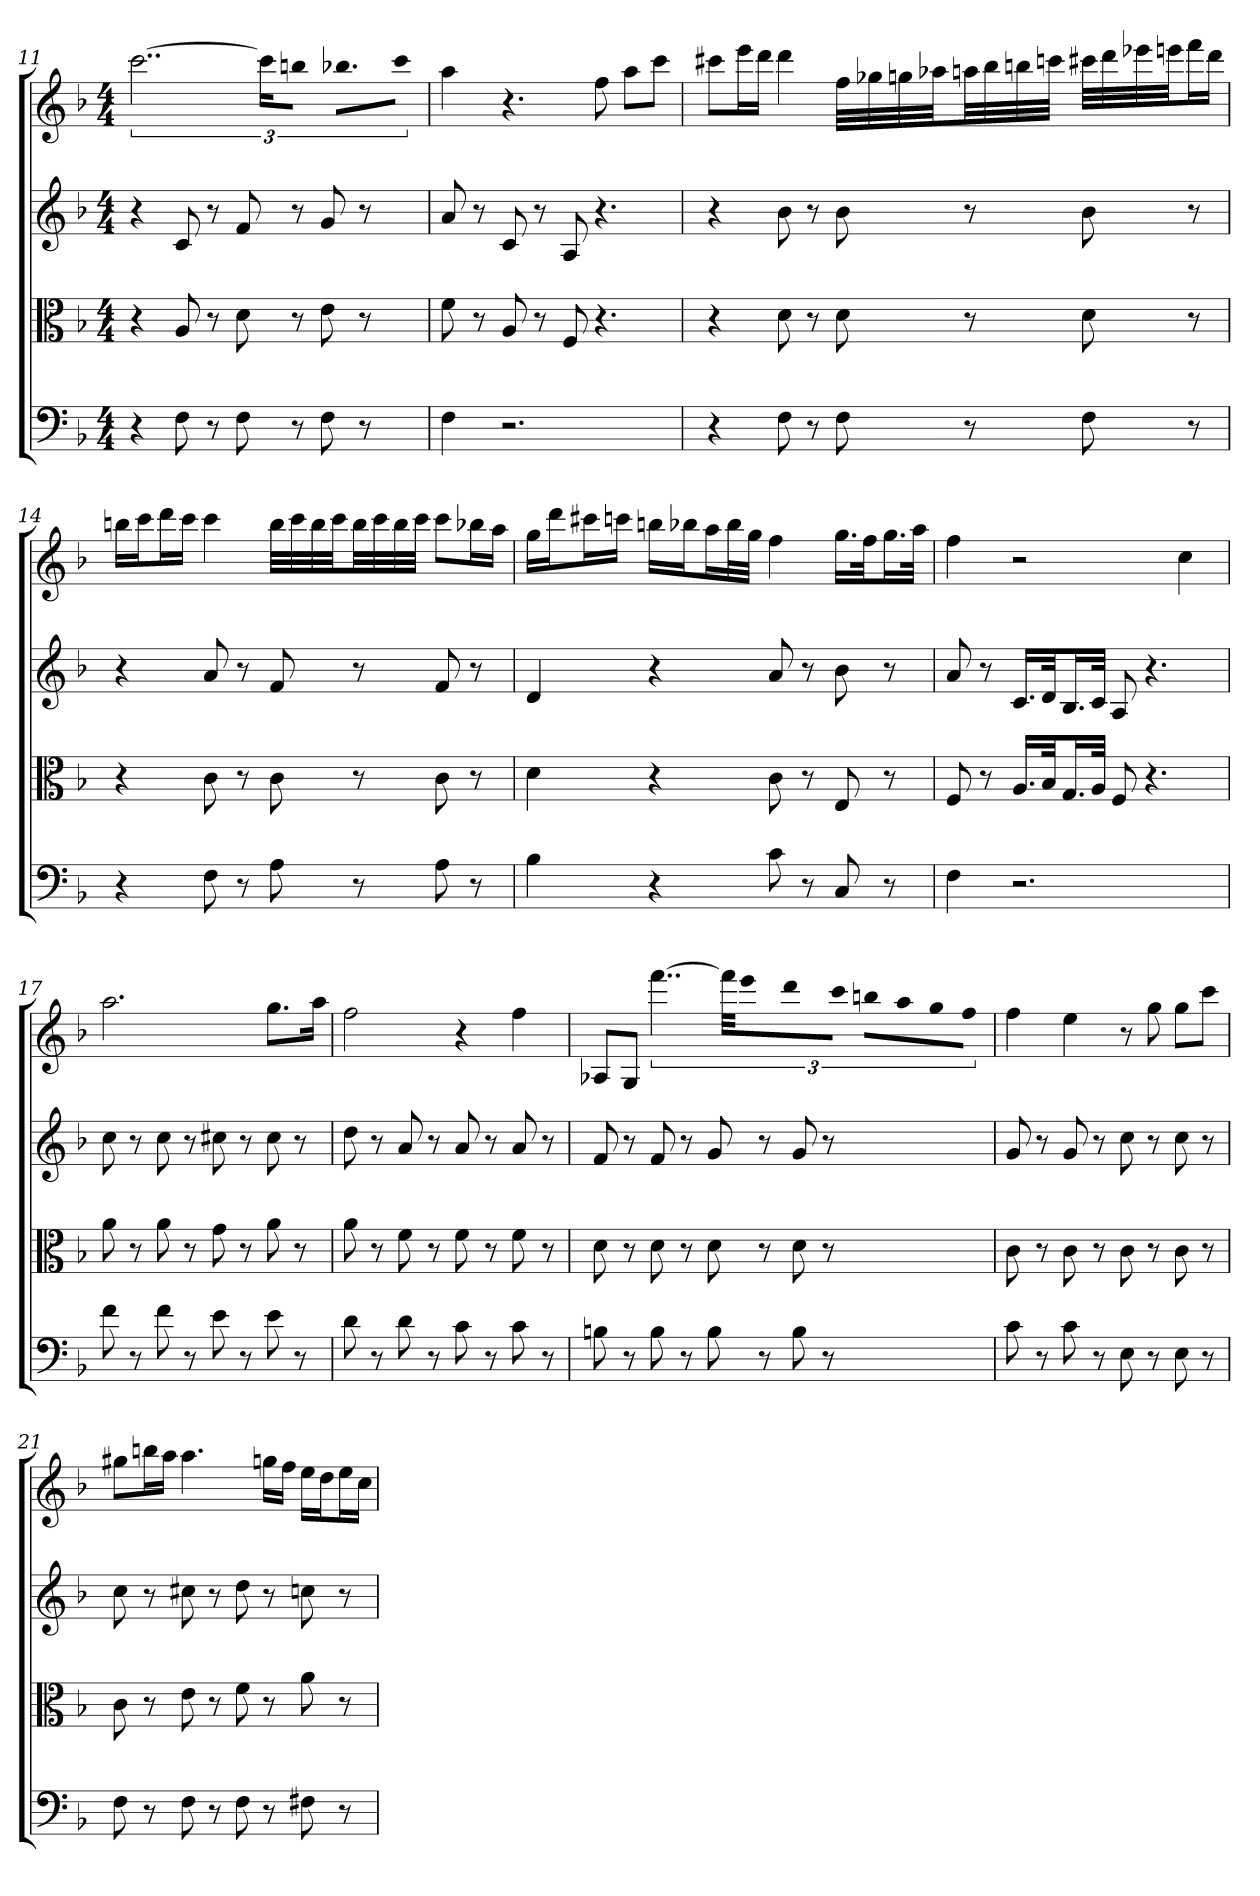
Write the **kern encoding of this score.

**kern	**kern	**kern	**kern
*part4	*part3	*part2	*part1
*staff4	*staff3	*staff2	*staff1
*clefF4	*clefC3	*	*
*k[b-]	*k[b-]	*k[b-]	*k[b-]
*F:	*F:	*F:	*F:
*M4/4	*M4/4	*M4/4	*M4/4
=11	=11	=11	=11
4r	4r	4r	[3..ccc
8F	8A	8c	.
8r	8r	8r	.
8F	8d	8f	.
.	.	.	24cccKL]
8r	8r	8r	8bbnJ
8F	8e	8g	8.bb-XL
8r	8r	8r	.
.	.	.	16cccJk
=12	=12	=12	=12
4F	8f	8a	4aa
.	8r	8r	.
2.r	8A	8c	4.r
.	8r	8r	.
.	8F	8A	.
.	4.r	4.r	8ff
.	.	.	8aaL
.	.	.	8cccJ
=13	=13	=13	=13
4r	4r	4r	8ccc#XL
.	.	.	16eeeL
.	.	.	16dddJJ
8F	8d	8b-	4ddd
8r	8r	8r	.
8F	8d	8b-	32ffLLL
.	.	.	32gg-X
.	.	.	32ggn
.	.	.	32aa-XJJ
8r	8r	8r	32aanLL
.	.	.	32bb-
.	.	.	32bbn
.	.	.	32cccnJJJ
8F	8d	8b-	32ccc#XLLL
.	.	.	32ddd
.	.	.	32eee-X
.	.	.	32eeenJJ
8r	8r	8r	16fffL
.	.	.	16dddJJ
=14	=14	=14	=14
4r	4r	4r	16bbnLL
.	.	.	16cccJ
.	.	.	16dddL
.	.	.	16cccJJ
8F	8c	8a	4ccc
8r	8r	8r	.
8A	8c	8f	32bbLLL
.	.	.	32ccc
.	.	.	32bb
.	.	.	32cccJJ
8r	8r	8r	32bbLL
.	.	.	32ccc
.	.	.	32bb
.	.	.	32cccJJJ
8A	8c	8f	8cccL
8r	8r	8r	16bb-XL
.	.	.	16aaJJ
=15	=15	=15	=15
4B-	4d	4d	16ggLL
.	.	.	16dddJ
.	.	.	16ccc#XL
.	.	.	16cccnJJ
4r	4r	4r	16bbnLL
.	.	.	16bb-XJ
.	.	.	16aaL
.	.	.	32bb-L
.	.	.	32ggJJJ
8c	8c	8a	4ff
8r	8r	8r	.
8C	8E	8b-	16.ggLL
.	.	.	32ffJk
8r	8r	8r	16.ggL
.	.	.	32aaJJk
=16	=16	=16	=16
4F	8F	8a	4ff
.	8r	8r	.
2.r	16.A/LL	16.cLL	2r
.	32B-/Jk	32dJk	.
.	16.G/L	16.B-L	.
.	32A/JJk	32cJJk	.
.	8F	8A	.
.	4.r	4.r	.
.	.	.	4cc
=17	=17	=17	=17
8f	8a	8cc	2.aa
8r	8r	8r	.
8f	8a	8cc	.
8r	8r	8r	.
8e	8g	8cc#X	.
8r	8r	8r	.
8e	8a	8cc#	8.ggL
8r	8r	8r	.
.	.	.	16aaJk
=18	=18	=18	=18
8d	8a	8dd	2ff
8r	8r	8r	.
8d	8f	8a	.
8r	8r	8r	.
8c	8f	8a	4r
8r	8r	8r	.
8c	8f	8a	4ff
8r	8r	8r	.
=19	=19	=19	=19
8Bn	8d	8f	8A-XL
8r	8r	8r	8GJ
8B	8d	8f	[6..fff
8r	8r	8r	.
8B	8d	8g	.
.	.	.	48fffKLL]
.	.	.	16eeeJ
8r	8r	8r	16dddL
.	.	.	16cccJJ
8B	8d	8g	16bbnLL
.	.	.	16aaJ
8r	8r	8r	16ggL
.	.	.	16ffJJ
=20	=20	=20	=20
8c	8c	8g	4ff
8r	8r	8r	.
8c	8c	8g	4ee
8r	8r	8r	.
8E	8c	8cc	8r
8r	8r	8r	8gg
8E	8c	8cc	8ggL
8r	8r	8r	8cccJ
=21	=21	=21	=21
8F	8c	8cc	8gg#XL
8r	8r	8r	16bbnL
.	.	.	16aaJJ
8F	8e	8cc#X	4.aa
8r	8r	8r	.
8F	8f	8dd	.
8r	8r	8r	16ggnLL
.	.	.	16ffJJ
8F#X	8a	8ccn	16eeLL
.	.	.	16ddJ
8r	8r	8r	16eeL
.	.	.	16ccJJ
=	=	=	=
*-	*-	*-	*-
